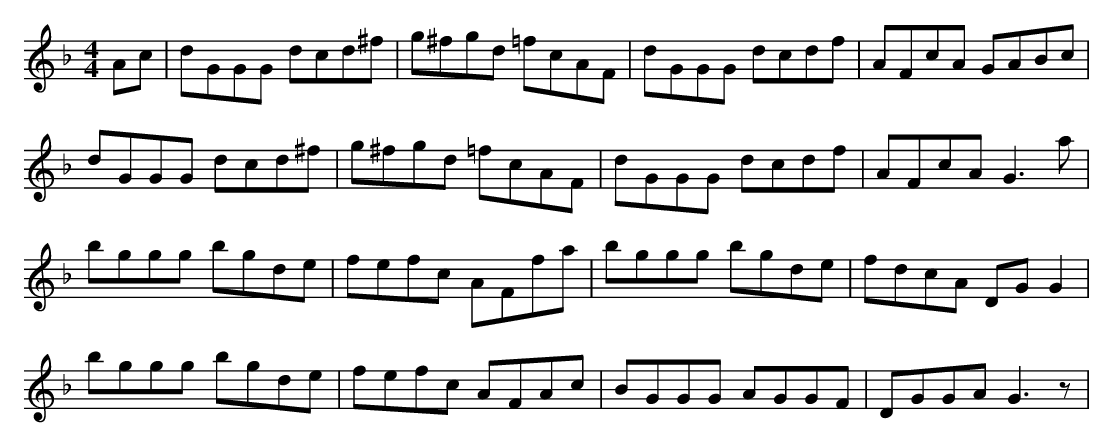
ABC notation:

X:1
M:4/4
K:Gdor
Ac|dGGG dcd^f|g^fgd =fcAF|dGGG dcdf|AFcA GABc|
dGGG dcd^f|g^fgd =fcAF|dGGG dcdf|AFcA G3a|
bggg bgde|fefc AFfa|bggg bgde|fdcA DGG2|
bggg bgde|fefc AFAc|BGGG AGGF|DGGA G3z|
